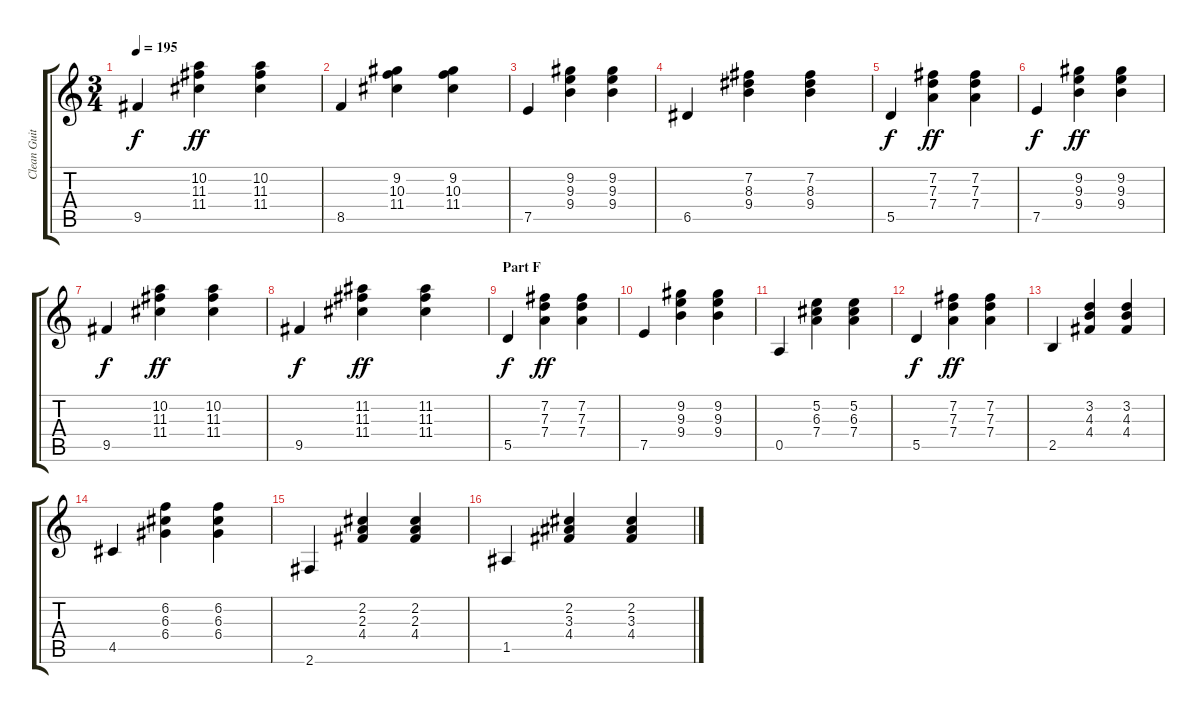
\track ("Clean Guitar" "Clean Guit") {instrument electricguitarclean}
\staff {score tabs}
\tuning (E4 B3 G3 D3 A2 E2) {hide}
\ts (3 4)
\tempo 195
\clef g2
\ks c
9.5.4{dy f} (10.2 11.3 11.4).4{dy ff} (10.2 11.3 11.4).4 |
8.5.4 (9.2 10.3 11.4).4 (9.2 10.3 11.4).4 |
7.5.4 (9.2 9.3 9.4).4 (9.2 9.3 9.4).4 |
6.5.4 (7.2 8.3 9.4).4 (7.2 8.3 9.4).4 |
5.5.4{dy f} (7.2 7.3 7.4).4{dy ff} (7.2 7.3 7.4).4 |
7.5.4{dy f} (9.2 9.3 9.4).4{dy ff} (9.2 9.3 9.4).4 |
9.5.4{dy f} (10.2 11.3 11.4).4{dy ff} (10.2 11.3 11.4).4 |
9.5.4{dy f} (11.2 11.3 11.4).4{dy ff} (11.2 11.3 11.4).4 |
\section ("" "Part F")
5.5.4{dy f} (7.2 7.3 7.4).4{dy ff} (7.2 7.3 7.4).4 |
7.5.4 (9.2 9.3 9.4).4 (9.2 9.3 9.4).4 |
0.5.4 (5.2 6.3 7.4).4 (5.2 6.3 7.4).4 |
5.5.4{dy f} (7.2 7.3 7.4).4{dy ff} (7.2 7.3 7.4).4 |
2.5.4 (3.2 4.3 4.4).4 (3.2 4.3 4.4).4 |
4.5.4 (6.2 6.3 6.4).4 (6.2 6.3 6.4).4 |
2.6.4 (2.2 2.3 4.4).4 (2.2 2.3 4.4).4 |
1.5.4 (2.2 3.3 4.4).4 (2.2 3.3 4.4).4
